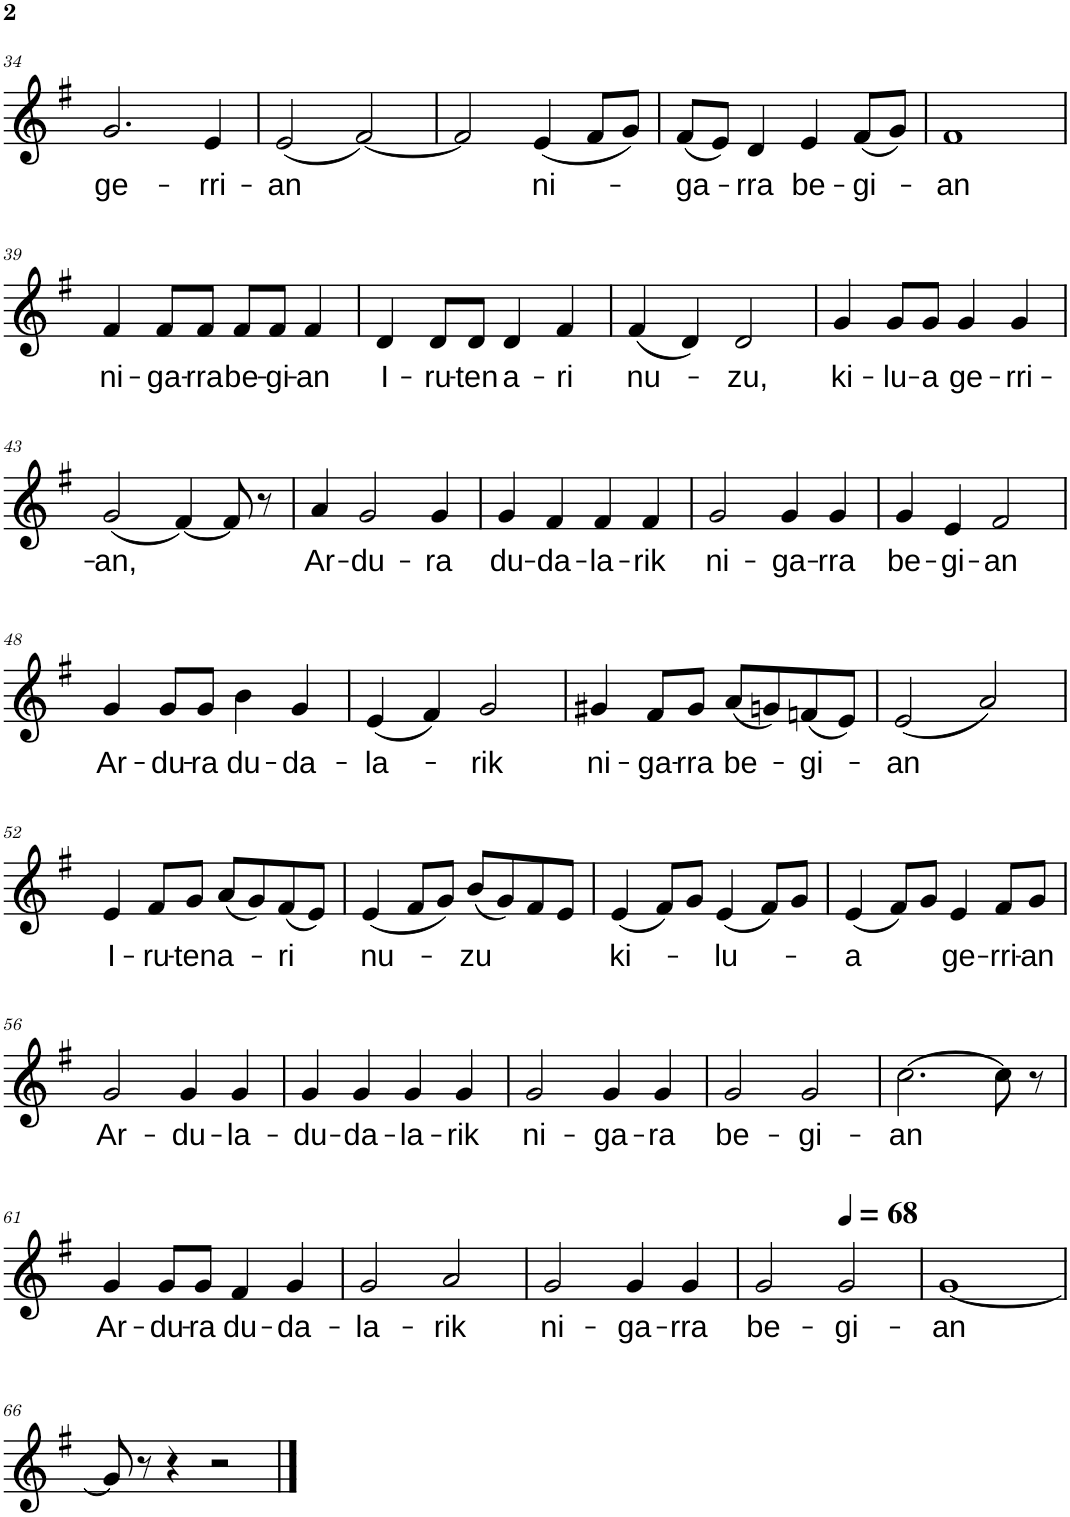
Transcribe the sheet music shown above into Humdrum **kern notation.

**kern	**text
*part1	*part1
*staff1	*staff1
*I"Alto	*
*I'A.	*
!!LO:PB:g=z
*clefG2	*
*k[f#]	*
*M4/4	*
=34	=34
!	!LO:LY:b
2.g/	ge-
!	!LO:LY:b
4e/	-rri-
=35	=35
!	!LO:LY:b
(2e/	-an
[2f#/)	.
=36	=36
2f#/]	.
!	!LO:LY:b
(4e/	ni-
8f#/L	.
8g/J)	.
=37	=37
!	!LO:LY:b
(8f#/L	-ga-
8e/J)	.
!	!LO:LY:b
4d/	-rra
!	!LO:LY:b
4e/	be-
!	!LO:LY:b
(8f#/L	-gi-
8g/J)	.
=38	=38
!	!LO:LY:b
1f#	-an
!!LO:LB:g=z
=39	=39
!	!LO:LY:b
4f#/	ni-
!	!LO:LY:b
8f#/L	-ga-
!	!LO:LY:b
8f#/J	-rra
!	!LO:LY:b
8f#/L	be-
!	!LO:LY:b
8f#/J	-gi-
!	!LO:LY:b
4f#/	-an
=40	=40
!	!LO:LY:b
4d/	I-
!	!LO:LY:b
8d/L	-ru-
!	!LO:LY:b
8d/J	-ten
!	!LO:LY:b
4d/	a-
!	!LO:LY:b
4f#/	-ri
=41	=41
!	!LO:LY:b
(4f#/	nu-
4d/)	.
!	!LO:LY:b
2d/	-zu,
=42	=42
!	!LO:LY:b
4g/	ki-
!	!LO:LY:b
8g/L	-lu-
!	!LO:LY:b
8g/J	-a
!	!LO:LY:b
4g/	ge-
!	!LO:LY:b
4g/	-rri-
!!LO:LB:g=z
=43	=43
!	!LO:LY:b
(2g/	-an,
[4f#/)	.
8f#/]	.
8r	.
=44	=44
!	!LO:LY:b
4a/	Ar-
!	!LO:LY:b
2g/	-du-
!	!LO:LY:b
4g/	-ra
=45	=45
!	!LO:LY:b
4g/	du-
!	!LO:LY:b
4f#/	-da-
!	!LO:LY:b
4f#/	-la-
!	!LO:LY:b
4f#/	-rik
=46	=46
!	!LO:LY:b
2g/	ni-
!	!LO:LY:b
4g/	-ga-
!	!LO:LY:b
4g/	-rra
=47	=47
!	!LO:LY:b
4g/	be-
!	!LO:LY:b
4e/	-gi-
!	!LO:LY:b
2f#/	-an
!!LO:LB:g=z
=48	=48
!	!LO:LY:b
4g/	Ar-
!	!LO:LY:b
8g/L	-du-
!	!LO:LY:b
8g/J	-ra
!	!LO:LY:b
4b\	du-
!	!LO:LY:b
4g/	-da-
=49	=49
!	!LO:LY:b
(4e/	-la-
4f#/)	.
!	!LO:LY:b
2g/	-rik
=50	=50
!	!LO:LY:b
4g#X/	ni-
!	!LO:LY:b
8f#/L	-ga-
!	!LO:LY:b
8g#/J	-rra
!	!LO:LY:b
(8a/L	be-
8gn/)	.
!	!LO:LY:b
(8fn/	-gi-
8e/J)	.
=51	=51
!	!LO:LY:b
(2e/	-an
2a/)	.
!!LO:LB:g=z
=52	=52
!	!LO:LY:b
4e/	I-
!	!LO:LY:b
8f#/L	-ru-
!	!LO:LY:b
8g/J	-ten
!	!LO:LY:b
(8a/L	a-
8g/)	.
!	!LO:LY:b
(8f#/	-ri
8e/J)	.
=53	=53
!	!LO:LY:b
(4e/	nu-
8f#/L	.
8g/J)	.
!	!LO:LY:b
(8b/L	-zu
8g/)	.
8f#/	.
8e/J	.
=54	=54
!	!LO:LY:b
(4e/	ki-
8f#/L)	.
8g/J	.
!	!LO:LY:b
(4e/	-lu-
8f#/L)	.
8g/J	.
=55	=55
!	!LO:LY:b
(4e/	-a
8f#/L)	.
8g/J	.
!	!LO:LY:b
4e/	ge-
!	!LO:LY:b
8f#/L	-rri-
!	!LO:LY:b
8g/J	-an
!!LO:LB:g=z
=56	=56
!	!LO:LY:b
2g/	Ar-
!	!LO:LY:b
4g/	du-
!	!LO:LY:b
4g/	-la-
=57	=57
!	!LO:LY:b
4g/	du-
!	!LO:LY:b
4g/	-da-
!	!LO:LY:b
4g/	-la-
!	!LO:LY:b
4g/	-rik
=58	=58
!	!LO:LY:b
2g/	ni-
!	!LO:LY:b
4g/	-ga-
!	!LO:LY:b
4g/	-ra
=59	=59
!	!LO:LY:b
2g/	be-
!	!LO:LY:b
2g/	-gi-
=60	=60
!	!LO:LY:b
[2.cc\	-an
8cc\]	.
8r	.
!!LO:LB:g=z
=61	=61
!	!LO:LY:b
4g/	Ar-
!	!LO:LY:b
8g/L	-du-
!	!LO:LY:b
8g/J	-ra
!	!LO:LY:b
4f#/	du-
!	!LO:LY:b
4g/	-da-
=62	=62
!	!LO:LY:b
2g/	-la-
!	!LO:LY:b
2a/	-rik
=63	=63
!	!LO:LY:b
2g/	ni-
!	!LO:LY:b
4g/	-ga-
!	!LO:LY:b
4g/	-rra
=64	=64
!	!LO:LY:b
2g/	be-
*MM68	*
!	!LO:LY:b
2g/	-gi-
=65	=65
!	!LO:LY:b
[1g	-an
!!LO:LB:g=z
=66	=66
8g/]	.
8r	.
4r	.
2r	.
==	==
*-	*-
